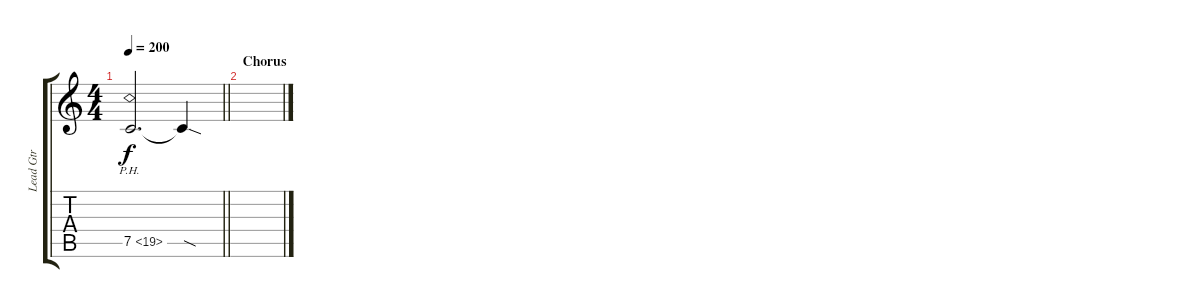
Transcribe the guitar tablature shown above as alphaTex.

\track ("Lead Gtr" "Lead Gtr") {instrument overdrivenguitar}
\staff {score tabs}
\tuning (C4 G3 Eb3 Bb2 F2 C2) {hide}
\ts (4 4)
\tempo 200
\clef g2
\barLineRight lightlight
\ks c
7.5{ph 12}.2{d dy f} 7.5{sod t}.4 |
\section ("" "Chorus")
